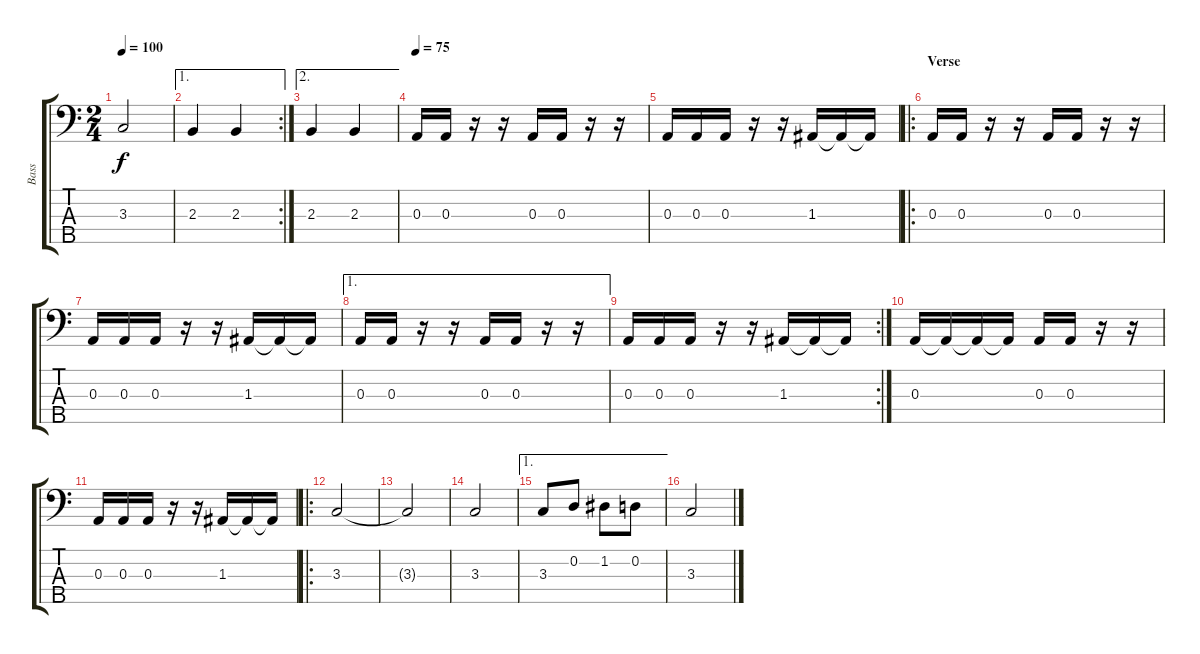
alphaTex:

\track ("Bass" "Bass") {instrument electricbassfinger}
\staff {score tabs}
\tuning (G2 D2 A1 E1 B0) {hide}
\ts (2 4)
\tempo 100
\clef f4
\ks c
3.3.2{dy f} |
\ae 1
\rc 2
2.3.4 2.3.4 |
\ae 2
2.3.4 2.3.4 |
\tempo 75
0.3.16 0.3.16 r.16 r.16 0.3.16 0.3.16 r.16 r.16 |
0.3.16 0.3.16 0.3.16 r.16 r.16 1.3.16 1.3{t}.16 1.3{t}.16 |
\ro
\section ("" "Verse")
0.3.16 0.3.16 r.16 r.16 0.3.16 0.3.16 r.16 r.16 |
0.3.16 0.3.16 0.3.16 r.16 r.16 1.3.16 1.3{t}.16 1.3{t}.16 |
\ae 1
0.3.16 0.3.16 r.16 r.16 0.3.16 0.3.16 r.16 r.16 |
\rc 2
0.3.16 0.3.16 0.3.16 r.16 r.16 1.3.16 1.3{t}.16 1.3{t}.16 |
0.3.16 0.3{t}.16 0.3{t}.16 0.3{t}.16 0.3.16 0.3.16 r.16 r.16 |
0.3.16 0.3.16 0.3.16 r.16 r.16 1.3.16 1.3{t}.16 1.3{t}.16 |
\ro
3.3.2 |
3.3{t}.2 |
3.3.2 |
\ae 1
3.3.8 0.2.8 1.2.8 0.2.8 |
3.3.2
